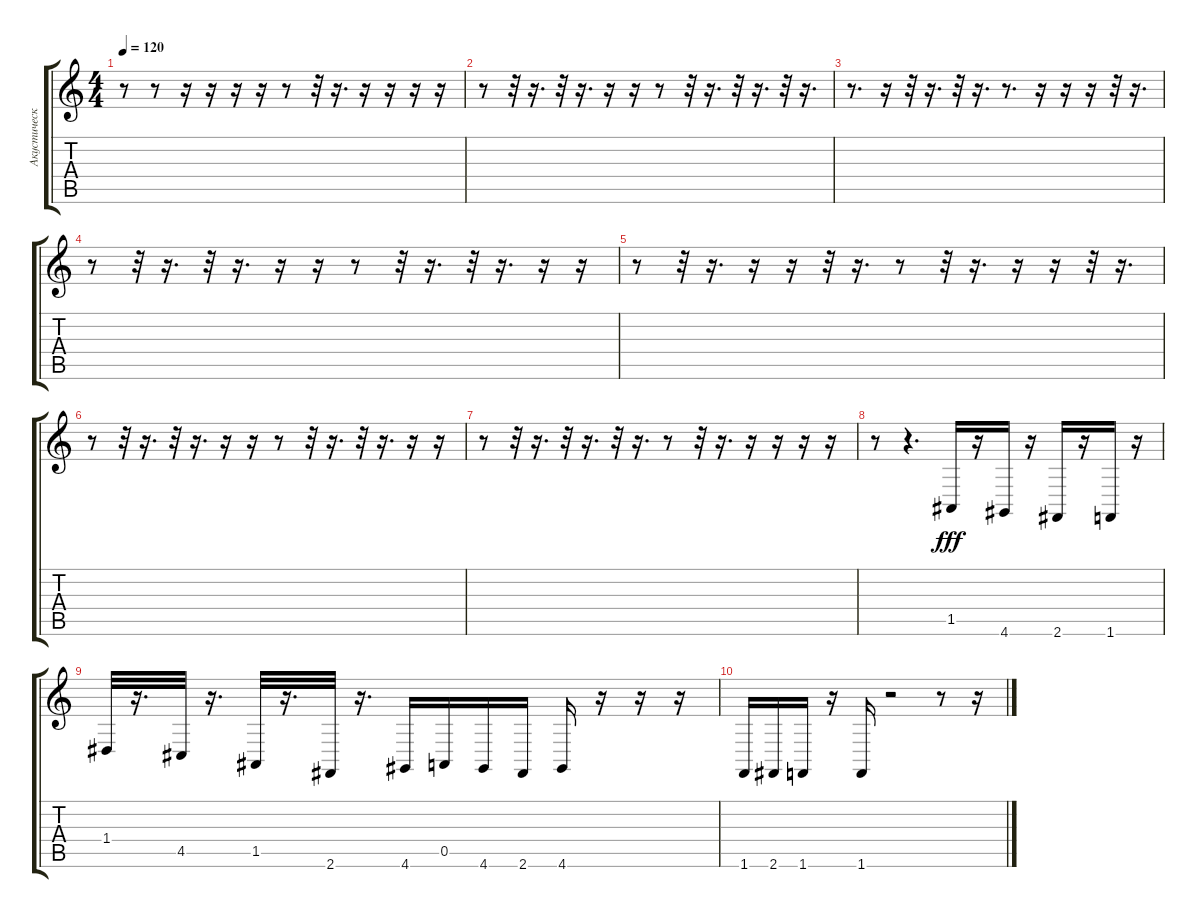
\track ("Акустический Гранд Роял" "Акустическ") {instrument acousticgrandpiano}
\staff {score tabs}
\tuning (E4 B3 G3 D3 A2 E2) {hide}
\ts (4 4)
\tempo 120
\clef g2
\ks c
r.8{dy fff} r.8 r.16 r.16 r.16 r.16 r.8 r.32 r.16{d} r.16 r.16 r.16 r.16 |
r.8 r.32 r.16{d} r.32 r.16{d} r.16 r.16 r.8 r.32 r.16{d} r.32 r.16{d} r.32 r.16{d} |
r.8{d} r.16 r.32 r.16{d} r.32 r.16{d} r.8{d} r.16 r.16 r.16 r.32 r.16{d} |
r.8 r.32 r.16{d} r.32 r.16{d} r.16 r.16 r.8 r.32 r.16{d} r.32 r.16{d} r.16 r.16 |
r.8 r.32 r.16{d} r.16 r.16 r.32 r.16{d} r.8 r.32 r.16{d} r.16 r.16 r.32 r.16{d} |
r.8 r.32 r.16{d} r.32 r.16{d} r.16 r.16 r.8 r.32 r.16{d} r.32 r.16{d} r.16 r.16 |
r.8 r.32 r.16{d} r.32 r.16{d} r.32 r.16{d} r.8 r.32 r.16{d} r.16 r.16 r.16 r.16 |
r.8 r.4{d} 1.5.16 r.16 4.6.16 r.16 2.6.16 r.16 1.6.16 r.16 |
1.4.32 r.16{d} 4.5.32 r.16{d} 1.5.32 r.16{d} 2.6.32 r.16{d} 4.6.16 0.5.16 4.6.16 2.6.16 4.6.16 r.16 r.16 r.16 |
1.6.16 2.6.16 1.6.16 r.16 1.6.16 r.2 r.8 r.16
